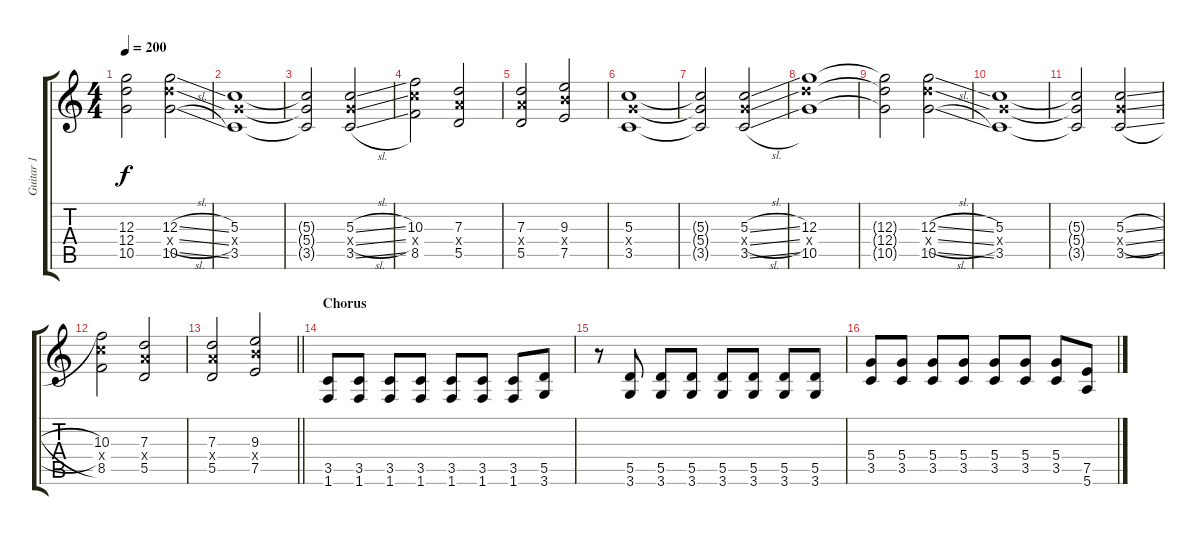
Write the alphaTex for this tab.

\track ("Guitar 1" "Guitar 1") {instrument distortionguitar}
\staff {score tabs}
\tuning (E4 B3 G3 D3 A2 E2) {hide}
\ts (4 4)
\tempo 200
\clef g2
\ks c
(12.3{t} 12.4{t} 10.5{t}).2{dy f} (12.3{sl} 12.4{sl x} 10.5{sl}).2 |
(5.3 5.4{x} 3.5).1 |
(5.3{t} 5.4{t} 3.5{t}).2 (5.3{sl} 5.4{sl x} 3.5{sl}).2 |
(10.3 10.4{x} 8.5).2 (7.3 7.4{x} 5.5).2 |
(7.3 7.4{x} 5.5).2 (9.3 9.4{x} 7.5).2 |
(5.3 5.4{x} 3.5).1 |
(5.3{t} 5.4{t} 3.5{t}).2 (5.3{sl} 5.4{sl x} 3.5{sl}).2 |
(12.3 12.4{x} 10.5).1 |
(12.3{t} 12.4{t} 10.5{t}).2 (12.3{sl} 12.4{sl x} 10.5{sl}).2 |
(5.3 5.4{x} 3.5).1 |
(5.3{t} 5.4{t} 3.5{t}).2 (5.3{sl} 5.4{sl x} 3.5{sl}).2 |
(10.3 10.4{x} 8.5).2 (7.3 7.4{x} 5.5).2 |
\barLineRight lightlight
(7.3 7.4{x} 5.5).2 (9.3 9.4{x} 7.5).2 |
\section ("" "Chorus")
(3.5 1.6).8 (3.5 1.6).8 (3.5 1.6).8 (3.5 1.6).8 (3.5 1.6).8 (3.5 1.6).8 (3.5 1.6).8 (5.5 3.6).8 |
r.8 (5.5 3.6).8 (5.5 3.6).8 (5.5 3.6).8 (5.5 3.6).8 (5.5 3.6).8 (5.5 3.6).8 (5.5 3.6).8 |
(5.4 3.5).8 (5.4 3.5).8 (5.4 3.5).8 (5.4 3.5).8 (5.4 3.5).8 (5.4 3.5).8 (5.4 3.5).8 (7.5 5.6).8
